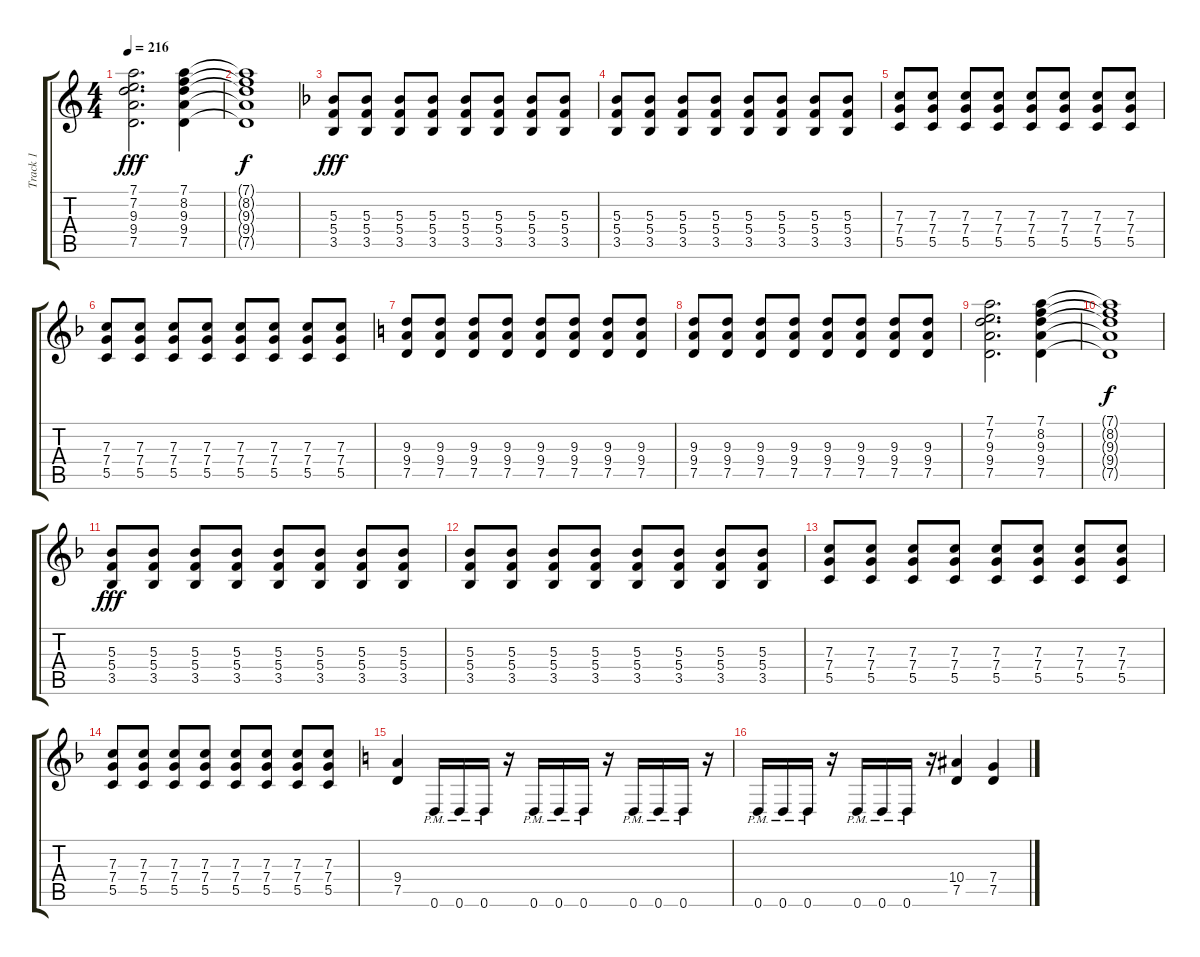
\track ("Track 1" "Track 1") {instrument distortionguitar}
\staff {score tabs}
\tuning (D4 A3 F3 C3 G2 D2) {hide}
\ts (4 4)
\tempo 216
\clef g2
\ks c
(7.1 7.2 9.3 9.4 7.5).2{d dy fff} (7.1 8.2 9.3 9.4 7.5).4 |
(7.1{t} 8.2{t} 9.3{t} 9.4{t} 7.5{t}).1{dy f} |
\ks f
(5.3 5.4 3.5).8{dy fff} (5.3 5.4 3.5).8 (5.3 5.4 3.5).8 (5.3 5.4 3.5).8 (5.3 5.4 3.5).8 (5.3 5.4 3.5).8 (5.3 5.4 3.5).8 (5.3 5.4 3.5).8 |
(5.3 5.4 3.5).8 (5.3 5.4 3.5).8 (5.3 5.4 3.5).8 (5.3 5.4 3.5).8 (5.3 5.4 3.5).8 (5.3 5.4 3.5).8 (5.3 5.4 3.5).8 (5.3 5.4 3.5).8 |
(7.3 7.4 5.5).8 (7.3 7.4 5.5).8 (7.3 7.4 5.5).8 (7.3 7.4 5.5).8 (7.3 7.4 5.5).8 (7.3 7.4 5.5).8 (7.3 7.4 5.5).8 (7.3 7.4 5.5).8 |
(7.3 7.4 5.5).8 (7.3 7.4 5.5).8 (7.3 7.4 5.5).8 (7.3 7.4 5.5).8 (7.3 7.4 5.5).8 (7.3 7.4 5.5).8 (7.3 7.4 5.5).8 (7.3 7.4 5.5).8 |
\ks c
(9.3 9.4 7.5).8 (9.3 9.4 7.5).8 (9.3 9.4 7.5).8 (9.3 9.4 7.5).8 (9.3 9.4 7.5).8 (9.3 9.4 7.5).8 (9.3 9.4 7.5).8 (9.3 9.4 7.5).8 |
(9.3 9.4 7.5).8 (9.3 9.4 7.5).8 (9.3 9.4 7.5).8 (9.3 9.4 7.5).8 (9.3 9.4 7.5).8 (9.3 9.4 7.5).8 (9.3 9.4 7.5).8 (9.3 9.4 7.5).8 |
(7.1 7.2 9.3 9.4 7.5).2{d} (7.1 8.2 9.3 9.4 7.5).4 |
(7.1{t} 8.2{t} 9.3{t} 9.4{t} 7.5{t}).1{dy f} |
\ks f
(5.3 5.4 3.5).8{dy fff} (5.3 5.4 3.5).8 (5.3 5.4 3.5).8 (5.3 5.4 3.5).8 (5.3 5.4 3.5).8 (5.3 5.4 3.5).8 (5.3 5.4 3.5).8 (5.3 5.4 3.5).8 |
(5.3 5.4 3.5).8 (5.3 5.4 3.5).8 (5.3 5.4 3.5).8 (5.3 5.4 3.5).8 (5.3 5.4 3.5).8 (5.3 5.4 3.5).8 (5.3 5.4 3.5).8 (5.3 5.4 3.5).8 |
(7.3 7.4 5.5).8 (7.3 7.4 5.5).8 (7.3 7.4 5.5).8 (7.3 7.4 5.5).8 (7.3 7.4 5.5).8 (7.3 7.4 5.5).8 (7.3 7.4 5.5).8 (7.3 7.4 5.5).8 |
(7.3 7.4 5.5).8 (7.3 7.4 5.5).8 (7.3 7.4 5.5).8 (7.3 7.4 5.5).8 (7.3 7.4 5.5).8 (7.3 7.4 5.5).8 (7.3 7.4 5.5).8 (7.3 7.4 5.5).8 |
\ks c
(9.4 7.5).4 0.6{pm}.16 0.6{pm}.16 0.6{pm}.16 r.16 0.6{pm}.16 0.6{pm}.16 0.6{pm}.16 r.16 0.6{pm}.16 0.6{pm}.16 0.6{pm}.16 r.16 |
0.6{pm}.16 0.6{pm}.16 0.6{pm}.16 r.16 0.6{pm}.16 0.6{pm}.16 0.6{pm}.16 r.16 (10.4 7.5).4 (7.4 7.5).4
